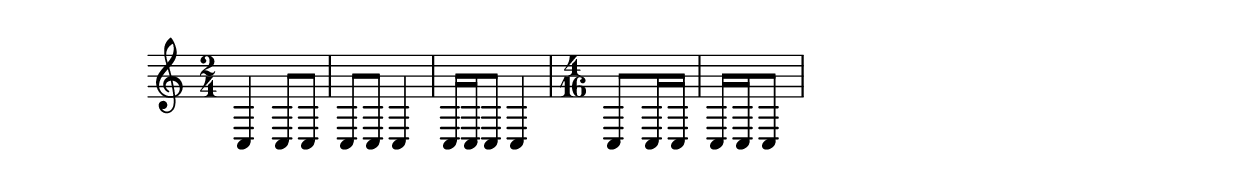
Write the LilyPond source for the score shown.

\header {

  texidoc = "New sections for spacing can be started with
@code{\newSpacingSection}. In this example, a section is started at
the 4/16, and a 16th in the second section takes as much space as a
8th in first section."

}

\paper
{
  ragged-right = ##t
  }
\version "2.10.0"
\relative {
  \time 2/4
  c4 c8 c 
  c8 c c4 c16[ c c8] c4

  \newSpacingSection
  \time 4/16
  c8[ c16 c]
  c16[ c  c8]
} 
  

